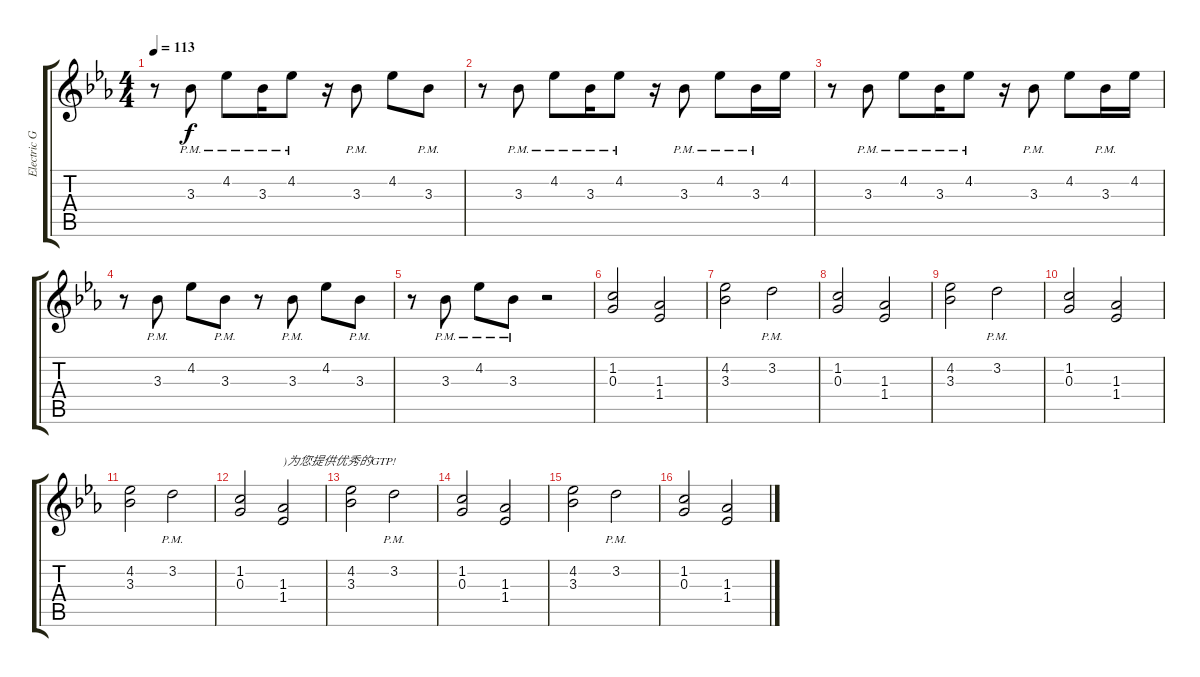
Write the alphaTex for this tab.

\track ("Electric Guitar" "Electric G") {instrument distortionguitar}
\staff {score tabs}
\tuning (E4 B3 G3 D3 A2 E2) {hide}
\ts (4 4)
\tempo 113
\clef g2
\ks eb
r.8{dy f} 3.3{pm}.8 4.2{pm}.8 3.3{pm}.16 4.2{pm}.8 r.16 3.3{pm}.8 4.2.8 3.3{pm}.8 |
r.8 3.3{pm}.8 4.2{pm}.8 3.3{pm}.16 4.2{pm}.8 r.16 3.3{pm}.8 4.2{pm}.8 3.3{pm}.16 4.2.16 |
r.8 3.3{pm}.8 4.2{pm}.8 3.3{pm}.16 4.2{pm}.8 r.16 3.3{pm}.8 4.2.8 3.3{pm}.16 4.2.16 |
r.8 3.3{pm}.8 4.2.8 3.3{pm}.8 r.8 3.3{pm}.8 4.2.8 3.3{pm}.8 |
r.8 3.3{pm}.8 4.2{pm}.8 3.3{pm}.8 r.2 |
(1.2 0.3).2 (1.3 1.4).2 |
(4.2 3.3).2 3.2{pm}.2 |
(1.2 0.3).2 (1.3 1.4).2 |
(4.2 3.3).2 3.2{pm}.2 |
(1.2 0.3).2 (1.3 1.4).2 |
(4.2 3.3).2 3.2{pm}.2 |
(1.2 0.3).2 (1.3 1.4).2{txt ")为您提供优秀的GTP!"} |
(4.2 3.3).2 3.2{pm}.2 |
(1.2 0.3).2 (1.3 1.4).2 |
(4.2 3.3).2 3.2{pm}.2 |
(1.2 0.3).2 (1.3 1.4).2
